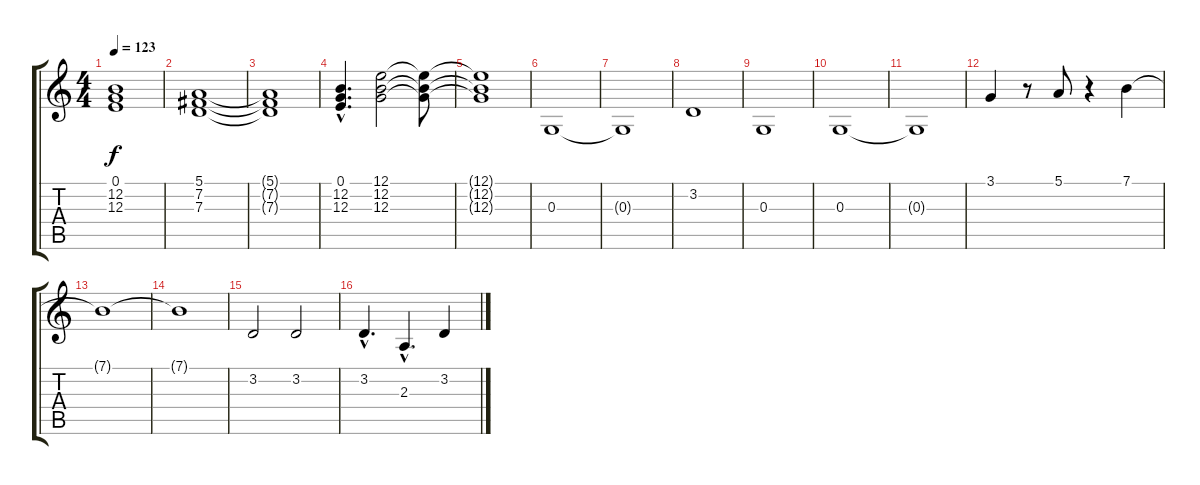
\track "" {instrument synthstrings1}
\staff {score tabs}
\tuning (E4 B3 G3 D3 A2 E2) {hide}
\ts (4 4)
\tempo 123
\clef g2
\ks c
(0.1{t} 12.2{t} 12.3{t}).1{dy f} |
(5.1 7.2 7.3).1 |
(5.1{t} 7.2{t} 7.3{t}).1 |
(0.1{hac} 12.2{hac} 12.3{hac}).4{d} (12.1 12.2 12.3).2 (12.1{t} 12.2{t} 12.3{t}).8 |
(12.1{t} 12.2{t} 12.3{t}).1 |
0.3.1 |
0.3{t}.1 |
3.2.1 |
0.3.1 |
0.3.1 |
0.3{t}.1 |
3.1.4 r.8 5.1.8 r.4 7.1.4 |
7.1{t}.1 |
7.1{t}.1 |
3.2.2 3.2.2 |
3.2{hac}.4{d} 2.3{hac}.4{d} 3.2.4
